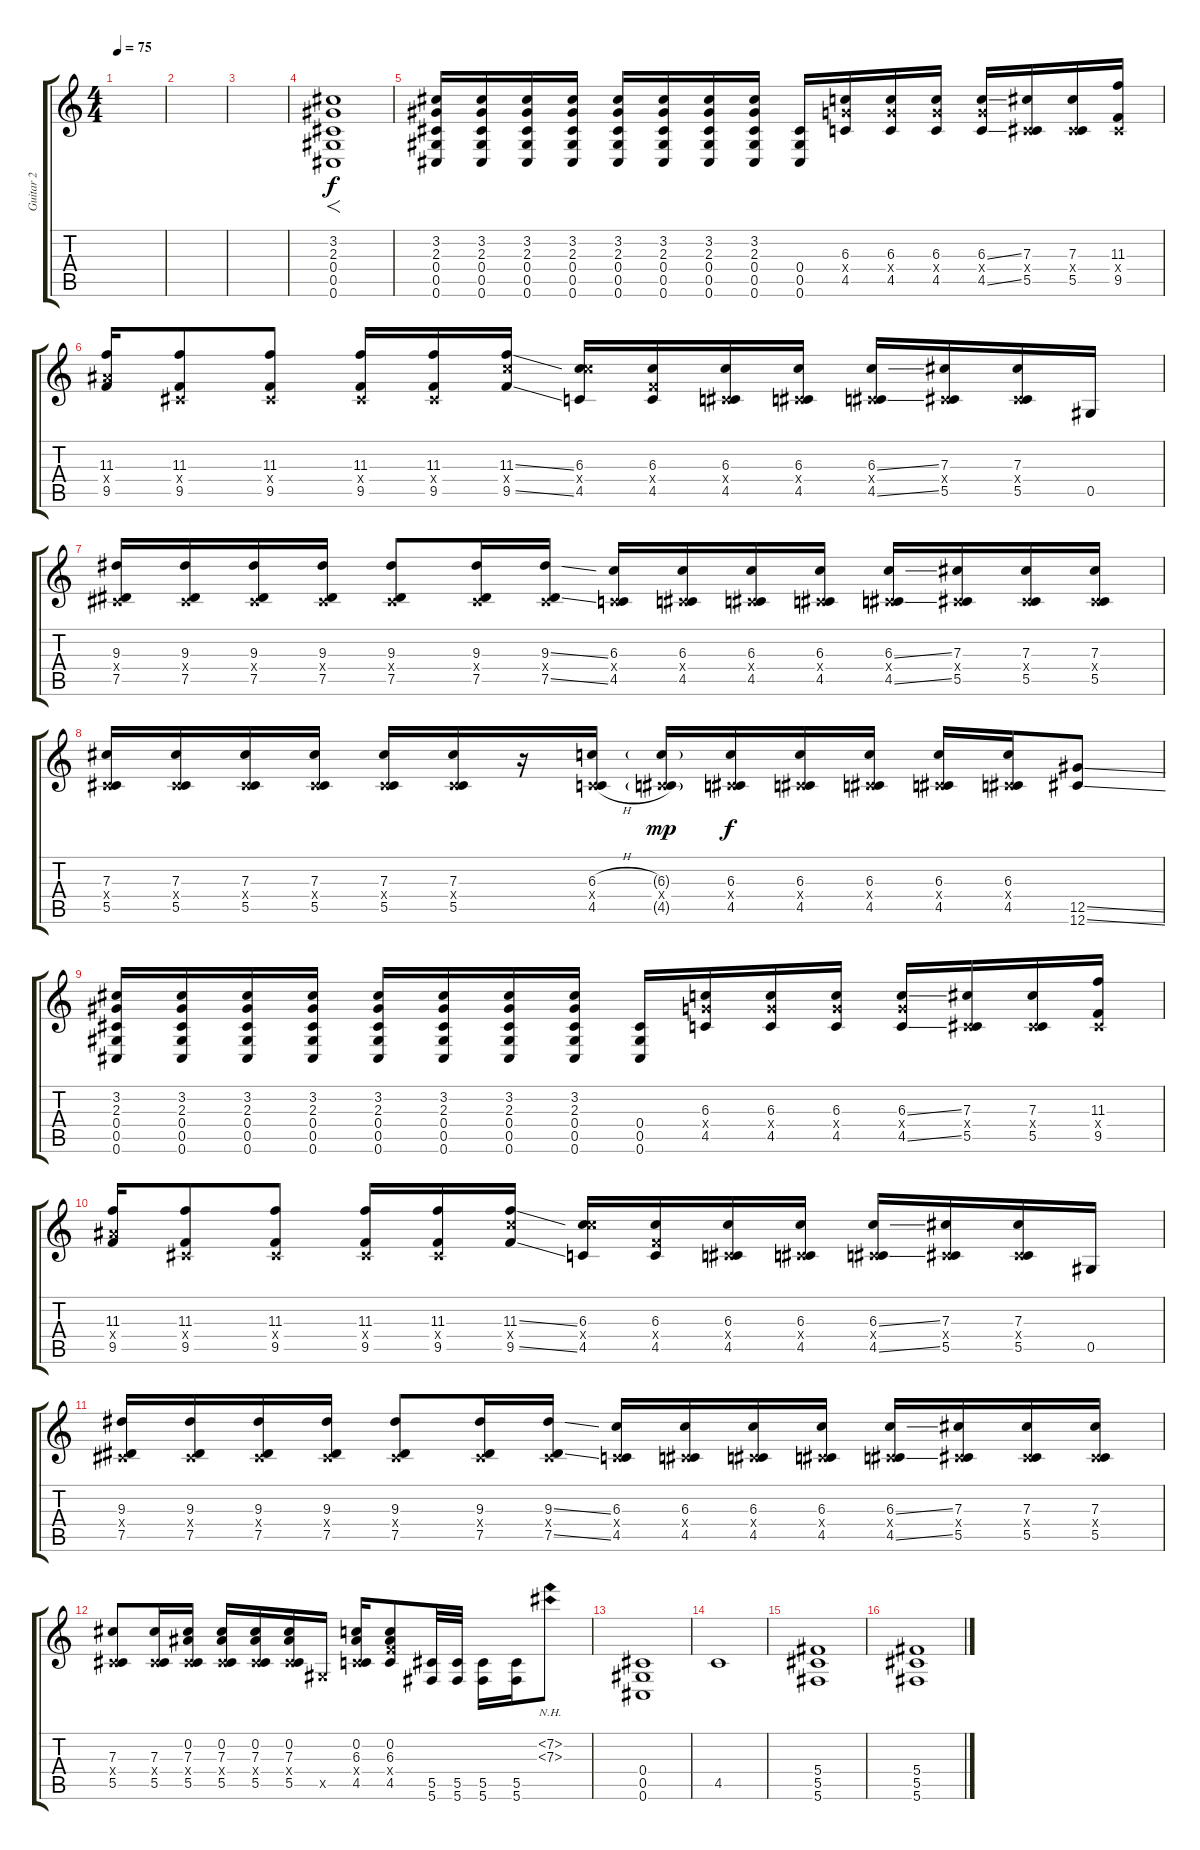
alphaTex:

\track ("Guitar 2" "Guitar 2") {instrument distortionguitar}
\staff {score tabs}
\tuning (Eb4 Bb3 Gb3 Db3 Ab2 Db2) {hide}
\ts (4 4)
\tempo 75
\clef g2
\ks c
|
|
|
(3.2 2.3 0.4 0.5 0.6).1{f} |
(3.2 2.3 0.4 0.5 0.6).16 (3.2 2.3 0.4 0.5 0.6).16 (3.2 2.3 0.4 0.5 0.6).16 (3.2 2.3 0.4 0.5 0.6).16 (3.2 2.3 0.4 0.5 0.6).16 (3.2 2.3 0.4 0.5 0.6).16 (3.2 2.3 0.4 0.5 0.6).16 (3.2 2.3 0.4 0.5 0.6).16 (0.4 0.5 0.6).16 (6.3 6.4{x} 4.5).16 (6.3 6.4{x} 4.5).16 (6.3 6.4{x} 4.5).16 (6.3{ss} 6.4{x} 4.5{ss}).16 (7.3 0.4{x} 5.5).16 (7.3 0.4{x} 5.5).16 (11.3 0.4{x} 9.5).16 |
(11.3 9.4{x} 9.5).16 (11.3 0.4{x} 9.5).8 (11.3 0.4{x} 9.5).8 (11.3 0.4{x} 9.5).16 (11.3 0.4{x} 9.5).16 (11.3{ss} 11.4{x} 9.5{ss}).16 (6.3 11.4{x} 4.5).16 (6.3 4.4{x} 4.5).16 (6.3 0.4{x} 4.5).16 (6.3 0.4{x} 4.5).16 (6.3{ss} 0.4{x} 4.5{ss}).16 (7.3 0.4{x} 5.5).16 (7.3 0.4{x} 5.5).16 0.5.16 |
(9.3 0.4{x} 7.5).16 (9.3 0.4{x} 7.5).16 (9.3 0.4{x} 7.5).16 (9.3 0.4{x} 7.5).16 (9.3 0.4{x} 7.5).8 (9.3 0.4{x} 7.5).16 (9.3{ss} 0.4{x} 7.5{ss}).16 (6.3 0.4{x} 4.5).16 (6.3 0.4{x} 4.5).16 (6.3 0.4{x} 4.5).16 (6.3 0.4{x} 4.5).16 (6.3{ss} 0.4{x} 4.5{ss}).16 (7.3 0.4{x} 5.5).16 (7.3 0.4{x} 5.5).16 (7.3 0.4{x} 5.5).16 |
(7.3 0.4{x} 5.5).16 (7.3 0.4{x} 5.5).16 (7.3 0.4{x} 5.5).16 (7.3 0.4{x} 5.5).16 (7.3 0.4{x} 5.5).16 (7.3 0.4{x} 5.5).16 r.16 (6.3{h} 0.4{x} 4.5{h}).16 (6.3{g} 0.4{x} 4.5{g}).16{dy mp} (6.3 0.4{x} 4.5).16{dy f} (6.3 0.4{x} 4.5).16 (6.3 0.4{x} 4.5).16 (6.3 0.4{x} 4.5).16 (6.3 0.4{x} 4.5).16 (12.5{ss} 12.6{ss}).8 |
(3.2 2.3 0.4 0.5 0.6).16 (3.2 2.3 0.4 0.5 0.6).16 (3.2 2.3 0.4 0.5 0.6).16 (3.2 2.3 0.4 0.5 0.6).16 (3.2 2.3 0.4 0.5 0.6).16 (3.2 2.3 0.4 0.5 0.6).16 (3.2 2.3 0.4 0.5 0.6).16 (3.2 2.3 0.4 0.5 0.6).16 (0.4 0.5 0.6).16 (6.3 6.4{x} 4.5).16 (6.3 6.4{x} 4.5).16 (6.3 6.4{x} 4.5).16 (6.3{ss} 6.4{x} 4.5{ss}).16 (7.3 0.4{x} 5.5).16 (7.3 0.4{x} 5.5).16 (11.3 0.4{x} 9.5).16 |
(11.3 9.4{x} 9.5).16 (11.3 0.4{x} 9.5).8 (11.3 0.4{x} 9.5).8 (11.3 0.4{x} 9.5).16 (11.3 0.4{x} 9.5).16 (11.3{ss} 11.4{x} 9.5{ss}).16 (6.3 11.4{x} 4.5).16 (6.3 4.4{x} 4.5).16 (6.3 0.4{x} 4.5).16 (6.3 0.4{x} 4.5).16 (6.3{ss} 0.4{x} 4.5{ss}).16 (7.3 0.4{x} 5.5).16 (7.3 0.4{x} 5.5).16 0.5.16 |
(9.3 0.4{x} 7.5).16 (9.3 0.4{x} 7.5).16 (9.3 0.4{x} 7.5).16 (9.3 0.4{x} 7.5).16 (9.3 0.4{x} 7.5).8 (9.3 0.4{x} 7.5).16 (9.3{ss} 0.4{x} 7.5{ss}).16 (6.3 0.4{x} 4.5).16 (6.3 0.4{x} 4.5).16 (6.3 0.4{x} 4.5).16 (6.3 0.4{x} 4.5).16 (6.3{ss} 0.4{x} 4.5{ss}).16 (7.3 0.4{x} 5.5).16 (7.3 0.4{x} 5.5).16 (7.3 0.4{x} 5.5).16 |
(7.3 0.4{x} 5.5).8 (7.3 0.4{x} 5.5).16 (0.2 7.3 0.4{x} 5.5).16 (0.2 7.3 0.4{x} 5.5).16 (0.2 7.3 0.4{x} 5.5).16 (0.2 7.3 0.4{x} 5.5).16 0.5{x}.16 (0.2 6.3 0.4{x} 4.5).16 (0.2 6.3 4.4{x} 4.5).8 (5.5 5.6).32 (5.5 5.6).32 (5.5 5.6).16 (5.5 5.6).16 (7.2{nh} 7.3{nh}).8 |
(0.4 0.5 0.6).1 |
4.5.1 |
(5.4 5.5 5.6).1 |
(5.4 5.5 5.6).1
